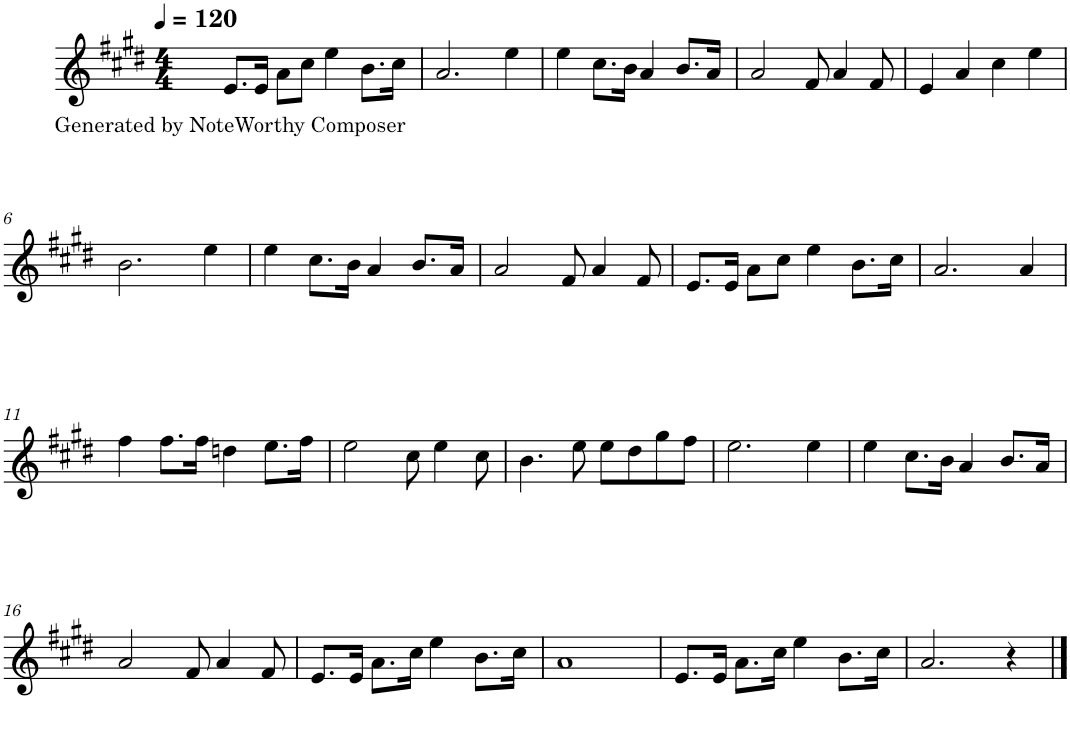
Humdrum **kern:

**kern	**text
*part1	*part1
*staff1	*staff1
*I"Harmonica, maggie	*
*I'Harm.	*
*clefG2	*
*k[f#c#g#d#]	*
*M4/4	*
*MM120	*
=1	=1
!	!LO:LY:b
8.e/L	Generated by NoteWorthy Composer
16e/Jk	.
8a\L	.
8cc#\J	.
4ee\	.
8.b\L	.
16cc#\Jk	.
=2	=2
2.a/	.
4ee\	.
=3	=3
4ee\	.
8.cc#\L	.
16b\Jk	.
4a/	.
8.b/L	.
16a/Jk	.
=4	=4
2a/	.
8f#/	.
4a/	.
8f#/	.
=5	=5
4e/	.
4a/	.
4cc#\	.
4ee\	.
!!LO:LB:g=z
=6	=6
2.b\	.
4ee\	.
=7	=7
4ee\	.
8.cc#\L	.
16b\Jk	.
4a/	.
8.b/L	.
16a/Jk	.
=8	=8
2a/	.
8f#/	.
4a/	.
8f#/	.
=9	=9
8.e/L	.
16e/Jk	.
8a\L	.
8cc#\J	.
4ee\	.
8.b\L	.
16cc#\Jk	.
=10	=10
2.a/	.
4a/	.
!!LO:LB:g=z
=11	=11
4ff#\	.
8.ff#\L	.
16ff#\Jk	.
4ddn\	.
8.ee\L	.
16ff#\Jk	.
=12	=12
2ee\	.
8cc#\	.
4ee\	.
8cc#\	.
=13	=13
4.b\	.
8ee\	.
8ee\L	.
8dd#\	.
8gg#\	.
8ff#\J	.
=14	=14
2.ee\	.
4ee\	.
=15	=15
4ee\	.
8.cc#\L	.
16b\Jk	.
4a/	.
8.b/L	.
16a/Jk	.
!!LO:LB:g=z
=16	=16
2a/	.
8f#/	.
4a/	.
8f#/	.
=17	=17
8.e/L	.
16e/Jk	.
8.a\L	.
16cc#\Jk	.
4ee\	.
8.b\L	.
16cc#\Jk	.
=18	=18
1a	.
=19	=19
8.e/L	.
16e/Jk	.
8.a\L	.
16cc#\Jk	.
4ee\	.
8.b\L	.
16cc#\Jk	.
=20	=20
2.a/	.
4r	.
==	==
*-	*-
